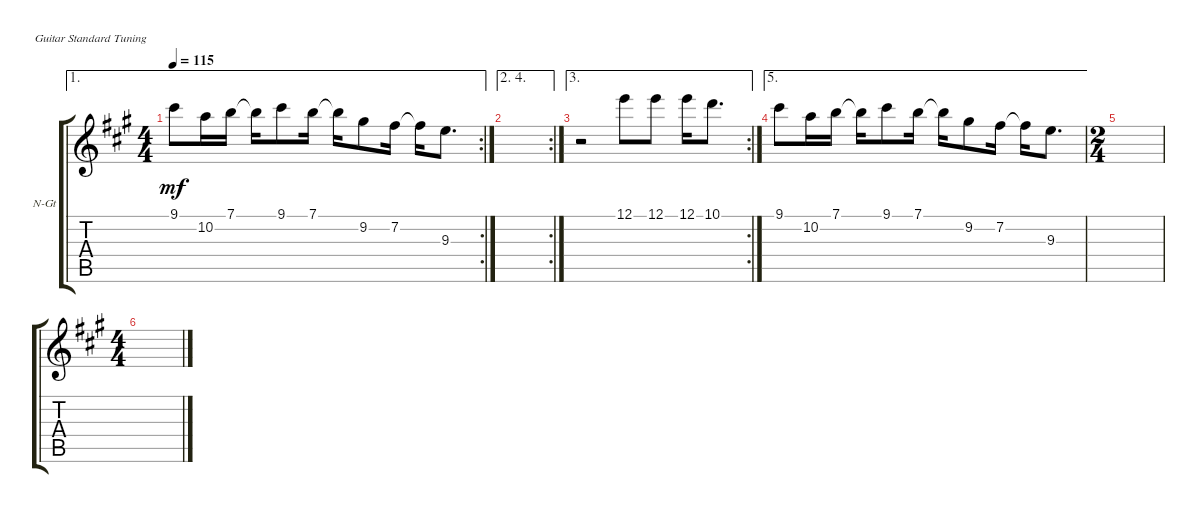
\defaultSystemsLayout 4
\bracketExtendMode groupsimilarinstruments
\firstSystemTrackNameOrientation horizontal
\otherSystemsTrackNameOrientation horizontal
\track ("Guitar 1" "N-Gt") {instrument acousticguitarsteel}
\staff {score tabs}
\tuning (E4 B3 G3 D3 A2 E2)
\ae 1
\rc 2
\ts (4 4)
\tempo 115
\clef g2
\ks a
9.1.8{dy mf} 10.2.16 7.1.16 7.1{t}.16 9.1.8 7.1.16 7.1{t}.16 9.2.8 7.2.16 7.2{t}.16 9.3.8{d} |
\ae (2 4)
\rc 2
|
\ae 3
\rc 2
r.2 12.1.8 12.1.8 12.1.16 10.1.8{d} |
\ae 5
9.1.8 10.2.16 7.1.16 7.1{t}.16 9.1.8 7.1.16 7.1{t}.16 9.2.8 7.2.16 7.2{t}.16 9.3.8{d} |
\ts (2 4)
|
\ts (4 4)
